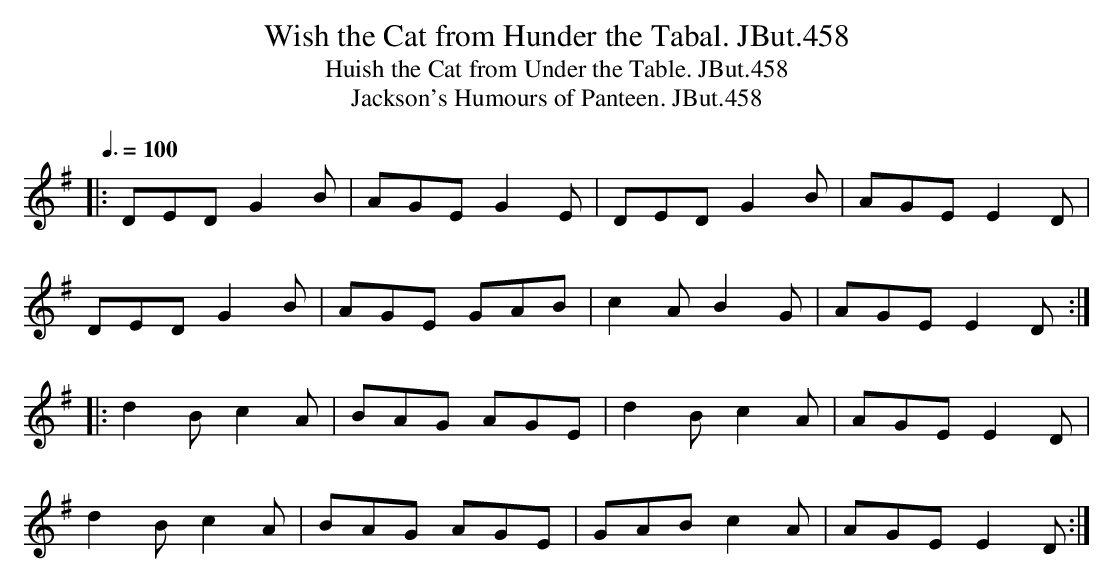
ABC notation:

X:1
T:Wish the Cat from Hunder the Tabal. JBut.458
T:Huish the Cat from Under the Table. JBut.458
T:Jackson's Humours of Panteen. JBut.458
L:1/8
Q:3/8=100
K:Dmix
|:DED G2B|  AGE G2E|  DED G2B|  AGE E2D|
DED G2B|  AGE GAB|  c2A B2G|  AGE E2D:|
|:  d2B c2A|  BAG AGE|  d2B c2A|  AGE E2D|
d2B c2A|  BAG AGE|  GAB c2A|  AGE E2D:|
